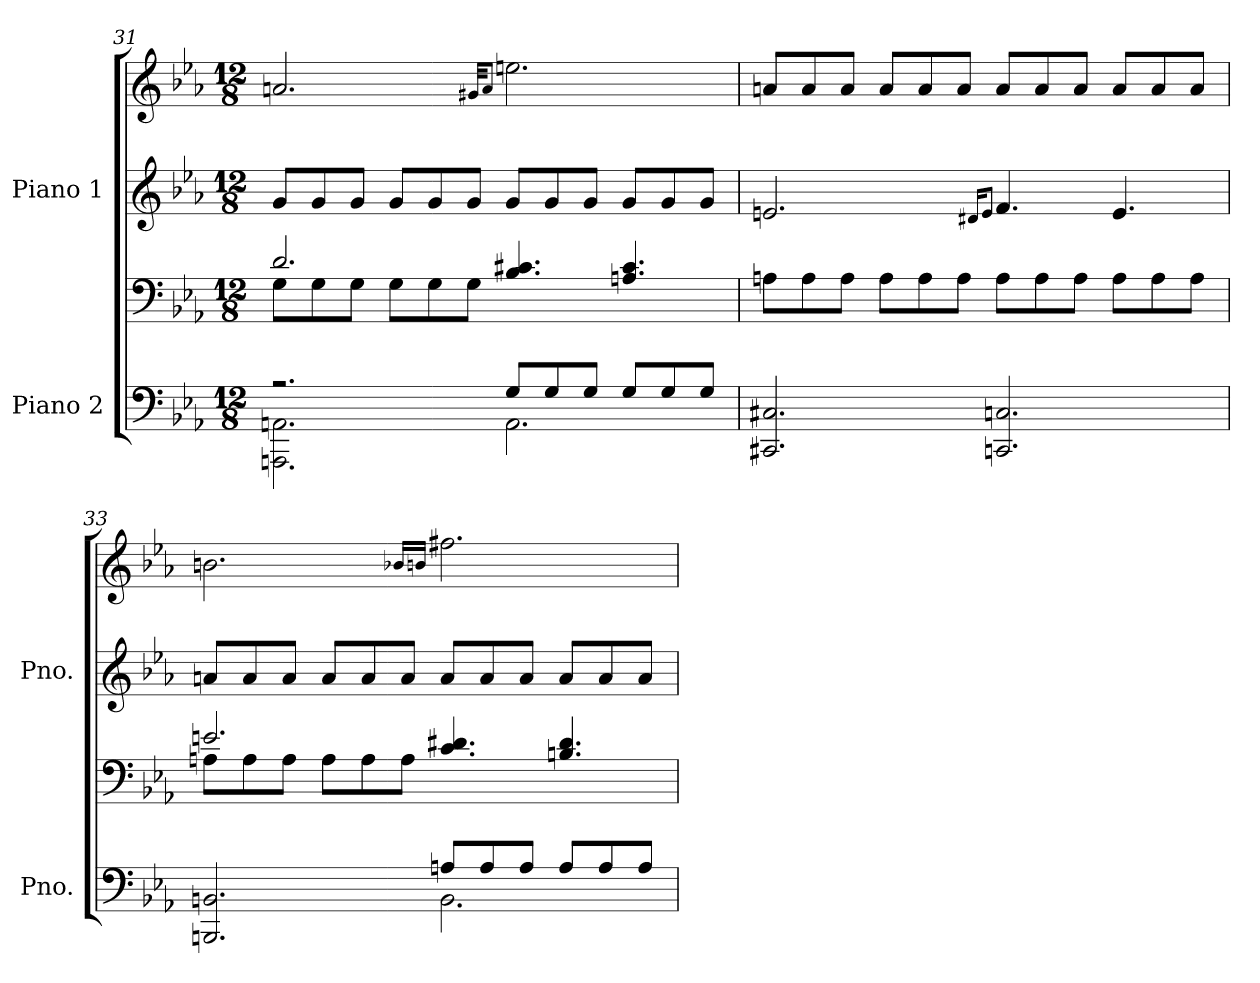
**kern	**kern	**kern	**kern
*part2	*part2	*part1	*part1
*staff4	*staff3	*staff2	*staff1
*I"Piano 2	*	*I"Piano 1	*
*I'Pno.	*	*I'Pno.	*
!!LO:PB:g=z
*clefF4	*clefF4	*clefG2	*clefG2
*k[b-e-a-]	*k[b-e-a-]	*k[b-e-a-]	*k[b-e-a-]
*M12/8	*M12/8	*M12/8	*M12/8
=31	=31	=31	=31
*^	*^	*	*
2.r	2.AAAn\ 2.AAn\	2.d/	8G\L	8g/L	2.an/
.	.	.	8G\	8g/	.
.	.	.	8G\J	8g/J	.
.	.	.	8G\L	8g/L	.
.	.	.	8G\	8g/	.
.	.	.	8G\J	8g/J	.
.	.	.	.	.	32qg#X/KKL
.	.	.	.	.	8qa/J
8G/L	2.AA\	4.B-/ 4.c#X/	2.ryy	8g/L	2.een\
8G/	.	.	.	8g/	.
8G/J	.	.	.	8g/J	.
8G/L	.	4.An/ 4.c#/	.	8g/L	.
8G/	.	.	.	8g/	.
8G/J	.	.	.	8g/J	.
*v	*v	*	*	*	*
*	*v	*v	*	*
=32	=32	=32	=32
2.CC#X/ 2.C#X/	8An\L	2.en/	8an/L
.	8A\	.	8a/
.	8A\J	.	8a/J
.	8A\L	.	8a/L
.	8A\	.	8a/
.	8A\J	.	8a/J
.	.	16qd#X/KL	.
.	.	8qe/J	.
2.CCn/ 2.Cn/	8A\L	4.f/	8a/L
.	8A\	.	8a/
.	8A\J	.	8a/J
.	8A\L	4.e/	8a/L
.	8A\	.	8a/
.	8A\J	.	8a/J
!!LO:LB:g=z
=33	=33	=33	=33
*^	*^	*	*
2.BBBn/ 2.BBn/	2.ryy	2.en/	8An\L	8an/L	2.bn\
.	.	.	8A\	8a/	.
.	.	.	8A\J	8a/J	.
.	.	.	8A\L	8a/L	.
.	.	.	8A\	8a/	.
.	.	.	8A\J	8a/J	.
.	.	.	.	.	16qb-X/LL
.	.	.	.	.	16qbn/JJ
8An/L	2.BB\	4.c/ 4.d#X/	2.ryy	8a/L	2.ff#X\
8A/	.	.	.	8a/	.
8A/J	.	.	.	8a/J	.
8A/L	.	4.Bn/ 4.d#/	.	8a/L	.
8A/	.	.	.	8a/	.
8A/J	.	.	.	8a/J	.
*v	*v	*	*	*	*
*	*v	*v	*	*
=	=	=	=
*-	*-	*-	*-
